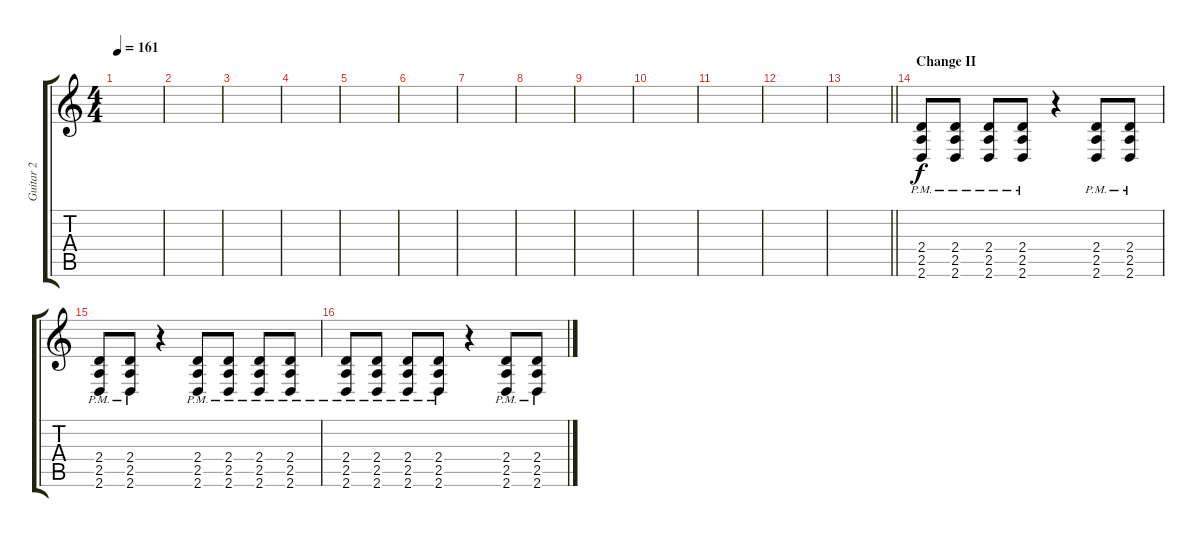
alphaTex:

\track ("Guitar 2" "Guitar 2") {instrument overdrivenguitar}
\staff {score tabs}
\tuning (D4 A3 F3 C3 G2 C2) {hide}
\ts (4 4)
\tempo 161
\clef g2
\ks c
|
|
|
|
|
|
|
|
|
|
|
|
\barLineRight lightlight
|
\section ("" "Change II")
(2.4{pm} 2.5{pm} 2.6{pm}).8 (2.4{pm} 2.5{pm} 2.6{pm}).8 (2.4{pm} 2.5{pm} 2.6{pm}).8 (2.4{pm} 2.5{pm} 2.6{pm}).8 r.4 (2.4{pm} 2.5{pm} 2.6{pm}).8 (2.4{pm} 2.5{pm} 2.6{pm}).8 |
(2.4{pm} 2.5{pm} 2.6{pm}).8 (2.4{pm} 2.5{pm} 2.6{pm}).8 r.4 (2.4{pm} 2.5{pm} 2.6{pm}).8 (2.4{pm} 2.5{pm} 2.6{pm}).8 (2.4{pm} 2.5{pm} 2.6{pm}).8 (2.4{pm} 2.5{pm} 2.6{pm}).8 |
(2.4{pm} 2.5{pm} 2.6{pm}).8 (2.4{pm} 2.5{pm} 2.6{pm}).8 (2.4{pm} 2.5{pm} 2.6{pm}).8 (2.4{pm} 2.5{pm} 2.6{pm}).8 r.4 (2.4{pm} 2.5{pm} 2.6{pm}).8 (2.4{pm} 2.5{pm} 2.6{pm}).8
